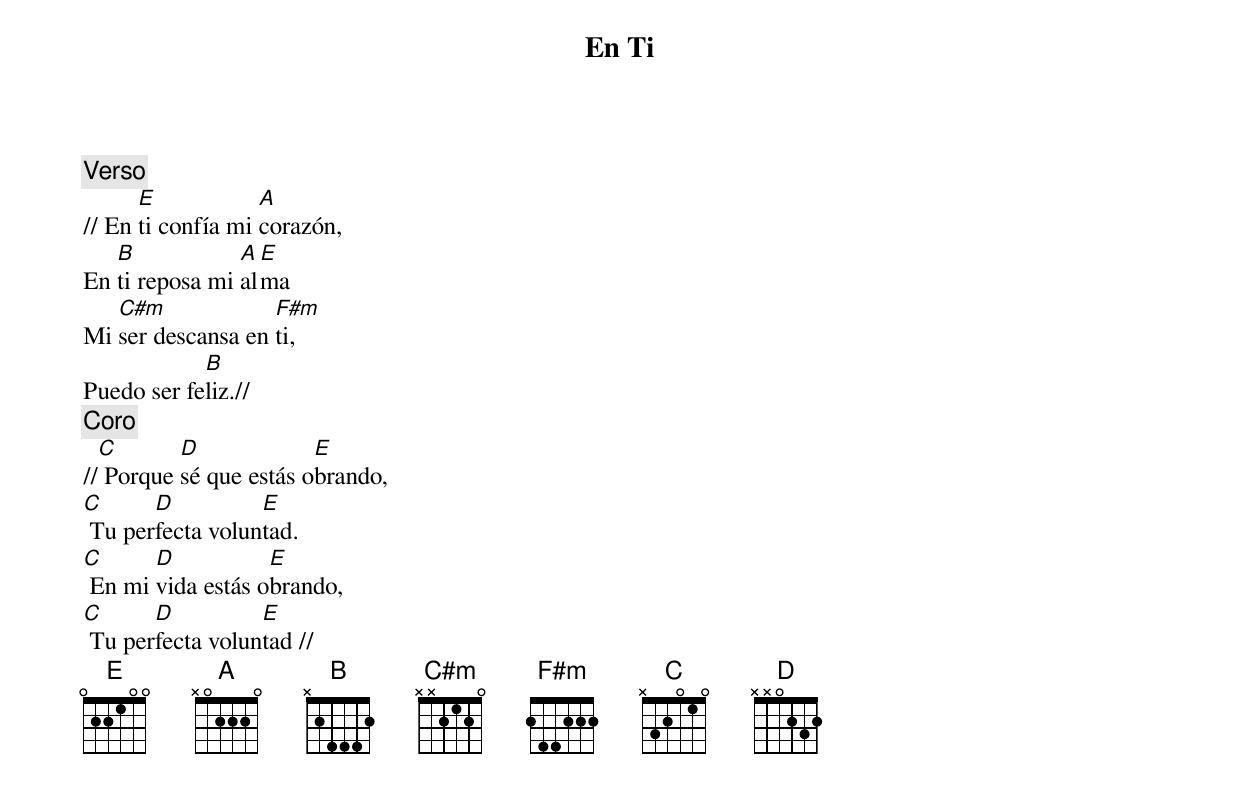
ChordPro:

{title: En Ti}
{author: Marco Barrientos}
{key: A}
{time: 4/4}
{comment: Verso }
// En [E]ti confía mi [A]corazón,
En [B]ti reposa mi [A]al[E]ma
Mi [C#m]ser descansa en [F#m]ti,
Puedo ser fe[B]liz.//
{comment: Coro }
//[C] Porque [D]sé que estás o[E]brando,
[C] Tu per[D]fecta volun[E]tad.
[C] En mi [D]vida estás o[E]brando,
[C] Tu per[D]fecta volun[E]tad //
